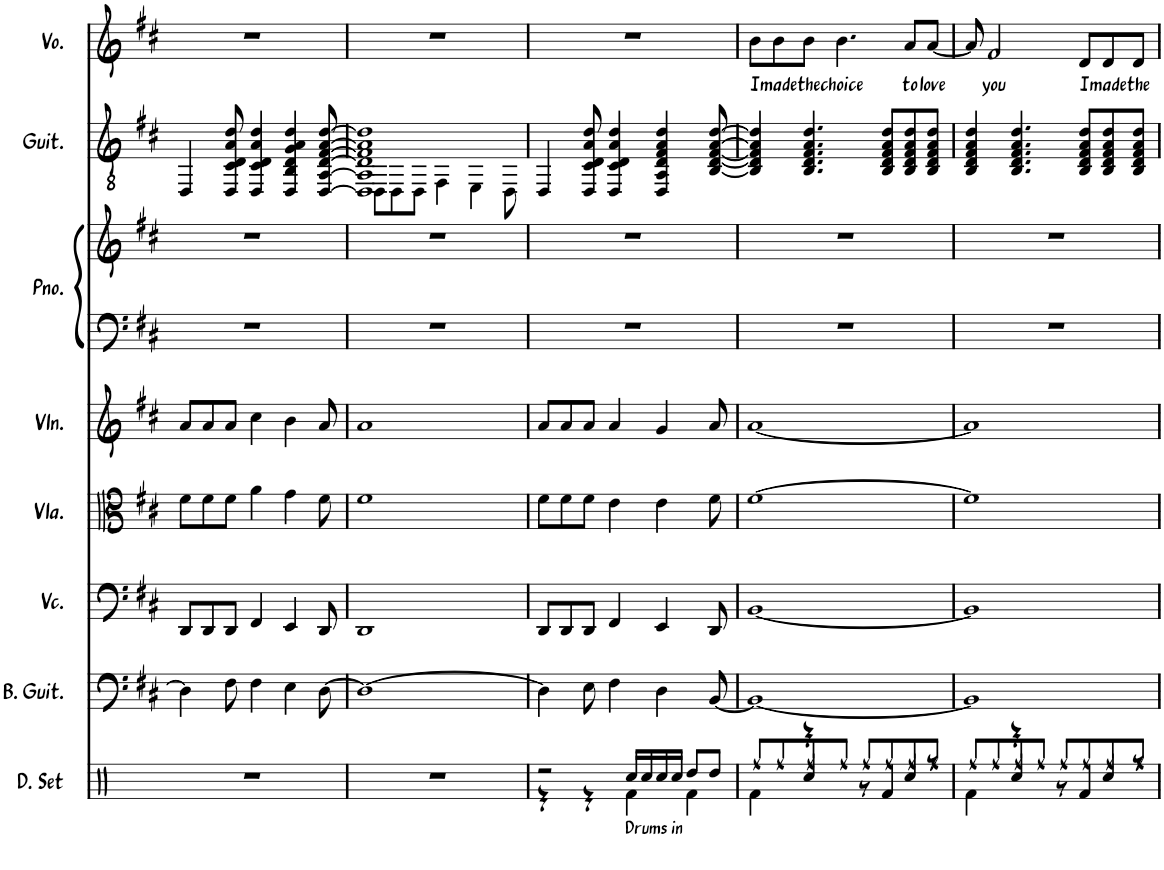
**kern	**kern	**kern	**kern	**kern	**kern	**kern	**kern	**kern	**text
*part8	*part7	*part6	*part5	*part4	*part3	*part3	*part2	*part1	*part1
*staff9	*staff8	*staff7	*staff6	*staff5	*staff4	*staff3	*staff2	*staff1	*staff1
*I"Drumset	*I"Bass Guitar	*I"Violoncello	*I"Viola	*I"Violin	*I"Piano	*	*I"Acoustic Guitar	*I"Voice	*
*I'D. Set	*I'B. Guit.	*I'Vc.	*I'Vla.	*I'Vln.	*I'Pno.	*	*I'Guit.	*I'Vo.	*
!!LO:PB:g=z
*clefX	*clefF4	*clefF4	*clefC3	*clefG2	*clefF4	*clefG2	*clefGv2	*clefG2	*
*	*Trd7c12	*	*	*	*	*	*	*	*
*k[]	*k[f#c#]	*k[f#c#]	*k[f#c#]	*k[f#c#]	*k[f#c#]	*k[f#c#]	*k[f#c#]	*k[f#c#]	*
*M4/4	*M4/4	*M4/4	*M4/4	*M4/4	*M4/4	*M4/4	*M4/4	*M4/4	*
=44	=44	=44	=44	=44	=44	=44	=44	=44	=44
1r	4D\]	8DD/L	8f#\L	8a/L	1r	1r	4DD/	1r	.
.	.	8DD/	8f#\	8a/	.	.	.	.	.
.	8F#\	8DD/J	8f#\J	8a/J	.	.	8DD/ 8C#/ 8D/ 8A/ 8d/	.	.
.	4F#\	4FF#/	4a\	4cc#\	.	.	4DD/ 4C#/ 4D/ 4A/ 4d/	.	.
.	4E\	4EE/	4g\	4b\	.	.	4DD/ 4BB/ 4D/ 4G/ 4A/ 4d/	.	.
.	[8D\	8DD/	8f#\	8a/	.	.	[8DD/ [8AA/ [8D/ [8F#/ [8A/ [8d/	.	.
=45	=45	=45	=45	=45	=45	=45	=45	=45	=45
*	*	*	*	*	*	*	*^	*	*
1r	1D_	1DD	1f#	1a	1r	1r	1DD] 1AA] 1D] 1F#] 1A] 1d]	8DD\L	1r	.
.	.	.	.	.	.	.	.	8DD\	.	.
.	.	.	.	.	.	.	.	8DD\J	.	.
.	.	.	.	.	.	.	.	4FF#\	.	.
.	.	.	.	.	.	.	.	4EE\	.	.
.	.	.	.	.	.	.	.	8DD\	.	.
*	*	*	*	*	*	*	*v	*v	*	*
=46	=46	=46	=46	=46	=46	=46	=46	=46	=46
*^	*	*	*	*	*	*	*	*	*
2r	4r	4D\]	8DD/L	8f#\L	8a/L	1r	1r	4DD/	1r	.
.	.	.	8DD/	8f#\	8a/	.	.	.	.	.
.	4r	8E\	8DD/J	8f#\J	8a/J	.	.	8DD/ 8C#/ 8D/ 8A/ 8d/	.	.
.	.	4F#\	4FF#/	4e\	4a/	.	.	4DD/ 4C#/ 4D/ 4A/ 4d/	.	.
!LO:TX:b:t=Drums in	!	!	!	!	!	!	!	!	!	!
16Rcc/LL	4Rf\	.	.	.	.	.	.	.	.	.
16Rcc/	.	.	.	.	.	.	.	.	.	.
16Rcc/	.	4D\	4EE/	4e\	4g/	.	.	4DD/ 4AA/ 4D/ 4F#/ 4A/ 4d/	.	.
16Rcc/JJ	.	.	.	.	.	.	.	.	.	.
8Rdd/L	4Rf\	.	.	.	.	.	.	.	.	.
8Rdd/J	.	[8BB/	8DD/	8f#\	8a/	.	.	[8BB/ [8D/ [8F#/ [8A/ [8d/	.	.
=47	=47	=47	=47	=47	=47	=47	=47	=47	=47	=47
*	*^	*	*	*	*	*	*	*	*	*
!	!	!	!	!	!	!	!	!	!	!	!LO:LY:b
8Rff/L	4Rf\	4ryy	1BB_	[1BB	[1f#	[1a	1r	1r	4BB/] 4D/] 4F#/] 4A/] 4d/]	8b\L	I
!	!	!	!	!	!	!	!	!	!	!	!LO:LY:b
8Rff/	.	.	.	.	.	.	.	.	.	8b\	made
!	!	!	!	!	!	!	!	!	!	!	!LO:LY:b
8Rff/	4r	4Rcc/	.	.	.	.	.	.	4.BB/ 4.D/ 4.F#/ 4.A/ 4.d/	8b\J	the
!	!	!	!	!	!	!	!	!	!	!	!LO:LY:b
8Rff/J	.	.	.	.	.	.	.	.	.	4.b\	choice
8Rff/L	8r	4ryy	.	.	.	.	.	.	.	.	.
8Rff/	4Rf/	.	.	.	.	.	.	.	8BB/ 8D/ 8F#/ 8A/ 8d/L	.	.
!	!	!	!	!	!	!	!	!	!	!	!LO:LY:b
8Rff/	.	4Rcc/	.	.	.	.	.	.	8BB/ 8D/ 8F#/ 8A/ 8d/	8a/L	to
!	!	!	!	!	!	!	!	!	!	!	!LO:LY:b
8Rff/J	8r	.	.	.	.	.	.	.	8BB/ 8D/ 8F#/ 8A/ 8d/J	[8a/J	love
=48	=48	=48	=48	=48	=48	=48	=48	=48	=48	=48	=48
8Rff/L	4Rf\	4ryy	1BB]	1BB]	1f#]	1a]	1r	1r	4BB/ 4D/ 4F#/ 4A/ 4d/	8a/]	.
!	!	!	!	!	!	!	!	!	!	!	!LO:LY:b
8Rff/	.	.	.	.	.	.	.	.	.	2f#/	you
8Rff/	4r	4Rcc/	.	.	.	.	.	.	4.BB/ 4.D/ 4.F#/ 4.A/ 4.d/	.	.
8Rff/J	.	.	.	.	.	.	.	.	.	.	.
8Rff/L	8r	4ryy	.	.	.	.	.	.	.	.	.
!	!	!	!	!	!	!	!	!	!	!	!LO:LY:b
8Rff/	4Rf/	.	.	.	.	.	.	.	8BB/ 8D/ 8F#/ 8A/ 8d/L	8d/L	I
!	!	!	!	!	!	!	!	!	!	!	!LO:LY:b
8Rff/	.	4Rcc/	.	.	.	.	.	.	8BB/ 8D/ 8F#/ 8A/ 8d/	8d/	made
!	!	!	!	!	!	!	!	!	!	!	!LO:LY:b
8Rff/J	8r	.	.	.	.	.	.	.	8BB/ 8D/ 8F#/ 8A/ 8d/J	8d/J	the
*v	*v	*v	*	*	*	*	*	*	*	*	*
=	=	=	=	=	=	=	=	=	=
*-	*-	*-	*-	*-	*-	*-	*-	*-	*-
